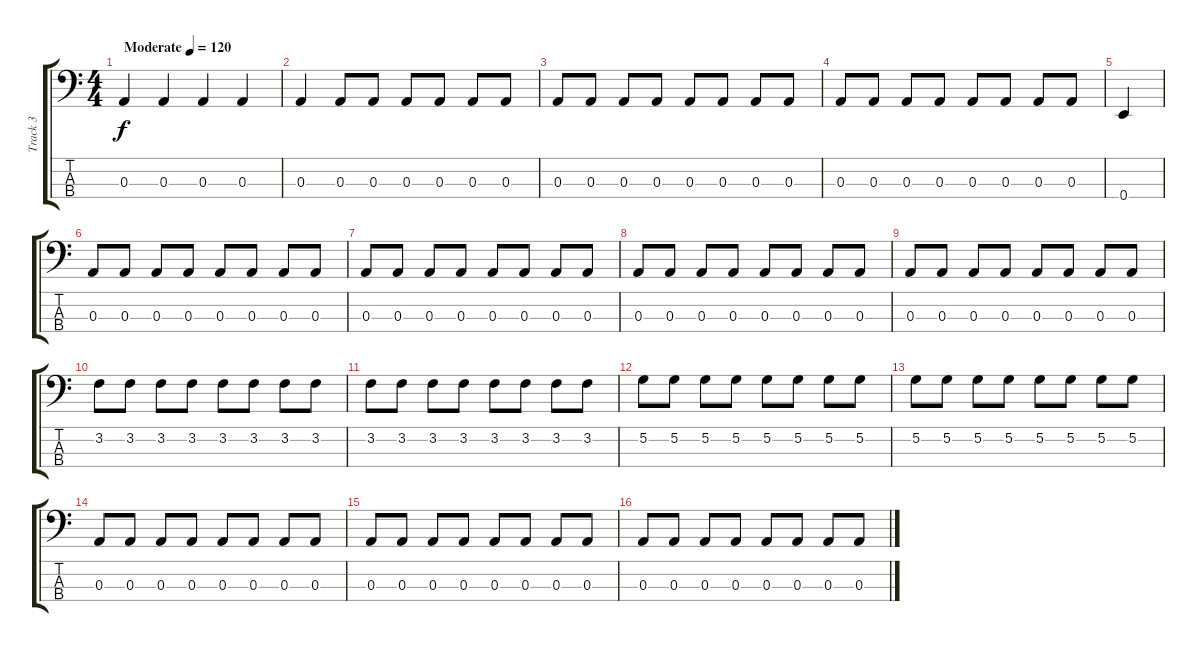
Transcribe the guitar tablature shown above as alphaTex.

\track ("Track 3" "Track 3") {instrument electricbassfinger}
\staff {score tabs}
\tuning (G2 D2 A1 E1) {hide}
\ts (4 4)
\tempo (120 "Moderate")
\clef f4
\ks c
0.3.4{dy f instrument electricbassfinger} 0.3.4 0.3.4 0.3.4 |
0.3.4 0.3.8 0.3.8 0.3.8 0.3.8 0.3.8 0.3.8 |
0.3.8 0.3.8 0.3.8 0.3.8 0.3.8 0.3.8 0.3.8 0.3.8 |
0.3.8 0.3.8 0.3.8 0.3.8 0.3.8 0.3.8 0.3.8 0.3.8 |
0.4.4 |
0.3.8 0.3.8 0.3.8 0.3.8 0.3.8 0.3.8 0.3.8 0.3.8 |
0.3.8 0.3.8 0.3.8 0.3.8 0.3.8 0.3.8 0.3.8 0.3.8 |
0.3.8 0.3.8 0.3.8 0.3.8 0.3.8 0.3.8 0.3.8 0.3.8 |
0.3.8 0.3.8 0.3.8 0.3.8 0.3.8 0.3.8 0.3.8 0.3.8 |
3.2.8 3.2.8 3.2.8 3.2.8 3.2.8 3.2.8 3.2.8 3.2.8 |
3.2.8 3.2.8 3.2.8 3.2.8 3.2.8 3.2.8 3.2.8 3.2.8 |
5.2.8 5.2.8 5.2.8 5.2.8 5.2.8 5.2.8 5.2.8 5.2.8 |
5.2.8 5.2.8 5.2.8 5.2.8 5.2.8 5.2.8 5.2.8 5.2.8 |
0.3.8 0.3.8 0.3.8 0.3.8 0.3.8 0.3.8 0.3.8 0.3.8 |
0.3.8 0.3.8 0.3.8 0.3.8 0.3.8 0.3.8 0.3.8 0.3.8 |
0.3.8 0.3.8 0.3.8 0.3.8 0.3.8 0.3.8 0.3.8 0.3.8
